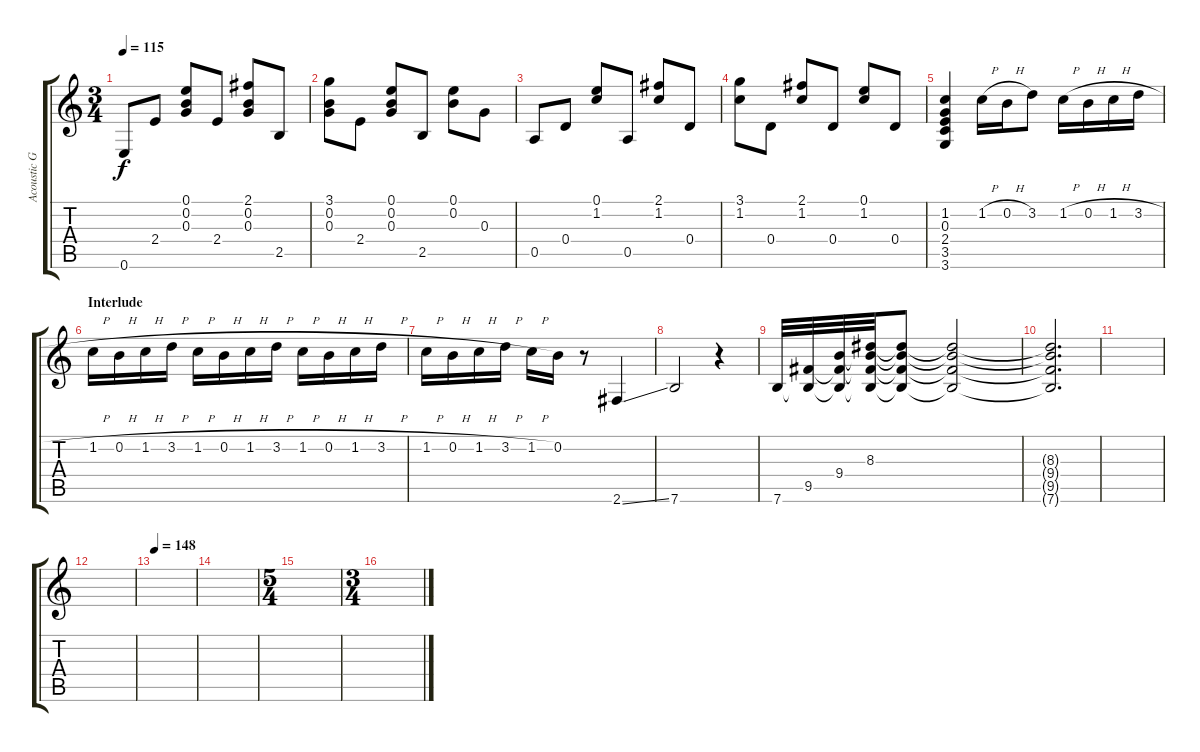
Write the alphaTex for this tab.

\track ("Acoustic Guitar" "Acoustic G") {instrument acousticguitarnylon}
\staff {score tabs}
\tuning (E4 B3 G3 D3 A2 E2) {hide}
\ts (3 4)
\tempo 115
\clef g2
\ks c
0.6.8{dy f} 2.4.8 (0.1 0.2 0.3).8 2.4.8 (2.1 0.2 0.3).8 2.5.8 |
(3.1 0.2 0.3).8 2.4.8 (0.1 0.2 0.3).8 2.5.8 (0.1 0.2).8 0.3.8 |
0.5.8 0.4.8 (0.1 1.2).8 0.5.8 (2.1 1.2).8 0.4.8 |
(3.1 1.2).8 0.4.8 (2.1 1.2).8 0.4.8 (0.1 1.2).8 0.4.8 |
(1.2 0.3 2.4 3.5 3.6).4 1.2{h}.16{volume 10} 0.2{h}.16 3.2.8 1.2{h}.16 0.2{h}.16 1.2{h}.16 3.2{h}.16 |
\section ("" "Interlude")
1.2{h}.16 0.2{h}.16 1.2{h}.16 3.2{h}.16 1.2{h}.16 0.2{h}.16 1.2{h}.16{volume 4} 3.2{h}.16 1.2{h}.16 0.2{h}.16 1.2{h}.16 3.2{h}.16 |
1.2{h}.16 0.2{h}.16 1.2{h}.16 3.2{h}.16 1.2{h}.16 0.2.16 r.8 2.6{ss}.4{volume 14} |
7.6.2 r.4 |
7.6.32{volume 5} (9.5 7.6{t}).32 (9.4 9.5{t} 7.6{t}).32 (8.3 9.4{t} 9.5{t} 7.6{t}).32 (8.3{t} 9.4{t} 9.5{t} 7.6{t}).8 (8.3{t} 9.4{t} 9.5{t} 7.6{t}).2 |
(8.3{t} 9.4{t} 9.5{t} 7.6{t}).2{d} |
|
|
\tempo 148
|
|
\ts (5 4)
|
\ts (3 4)
